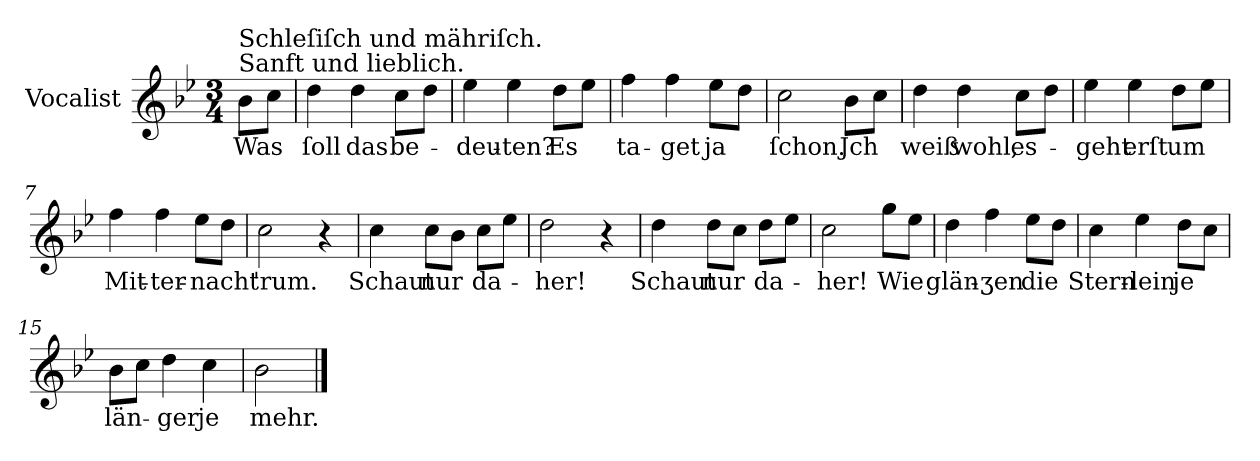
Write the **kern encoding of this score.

**kern	**text
*part1	*part1
*staff1	*staff1
*I"Vocalist	*
*k[b-e-]	*
*B-:	*
*M3/4	*
=	=
!LO:TX:a:t=Sanft und lieblich.	!
!LO:TX:a:t=Schleſiſch und mähriſch.	!
8b-L	Was
8ccJ	.
=1	=1
4dd	ſoll
4dd	das
8ccL	be-
8ddJ	.
=2	=2
4ee-	-deu-
4ee-	-ten?
8ddL	Es
8ee-J	.
=3	=3
4ff	ta-
4ff	-get
8ee-L	ja
8ddJ	.
=4	=4
2cc	ſchon.
8b-L	Jch
8ccJ	.
=5	=5
4dd	weiß
4dd	wohl,
8ccL	es-
8ddJ	.
=6	=6
4ee-	-geht
4ee-	erſt
8ddL	um
8ee-J	.
=7	=7
4ff	Mit-
4ff	-ter-
8ee-L	-nacht
8ddJ	.
=8	=8
2cc	'rum.
4r	.
=9	=9
4cc	Schaut
8ccL	nur
8b-J	.
8ccL	da-
8ee-J	.
=10	=10
2dd	-her!
4r	.
=11	=11
4dd	Schaut
8ddL	nur
8ccJ	.
8ddL	da-
8ee-J	.
=12	=12
2cc	-her!
8ggL	Wie
8ee-J	.
=13	=13
4dd	glän-
4ff	-ʒen
8ee-L	die
8ddJ	.
=14	=14
4cc	Stern-
4ee-	-lein
8ddL	je
8ccJ	.
=15	=15
8b-L	län-
8ccJ	.
4dd	-ger
4cc	je
=16	=16
2b-	mehr.
==	==
*-	*-
